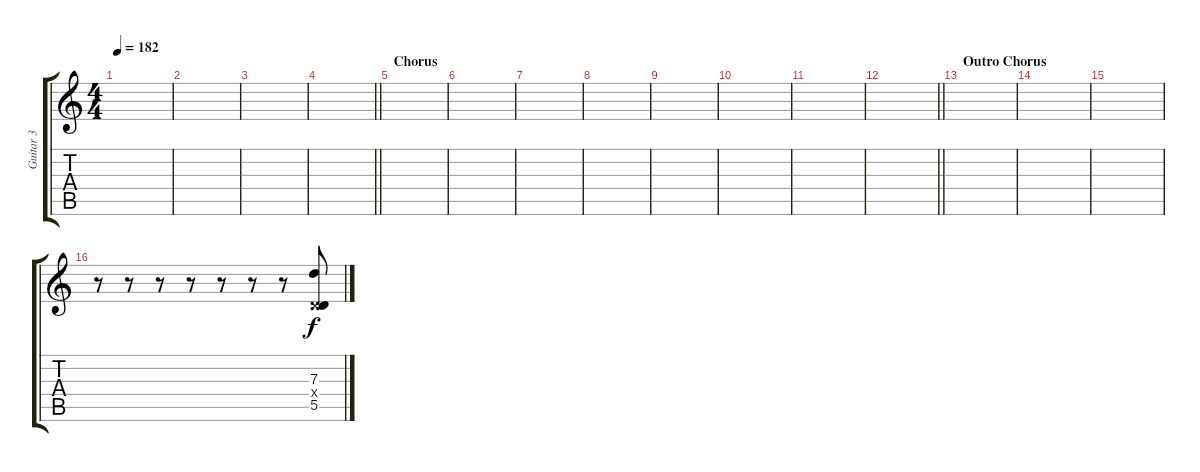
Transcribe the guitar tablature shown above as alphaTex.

\track ("Guitar 3" "Guitar 3") {instrument distortionguitar}
\staff {score tabs}
\tuning (E4 B3 G3 D3 A2 D2) {hide}
\ts (4 4)
\tempo 182
\clef g2
\ks c
|
|
|
\barLineRight lightlight
|
\section ("" "Chorus")
|
|
|
|
|
|
|
\barLineRight lightlight
|
\section ("" "Outro Chorus")
|
|
|
r.8 r.8 r.8 r.8 r.8 r.8 r.8 (7.3 0.4{x} 5.5).8{volume 15 balance 8}
